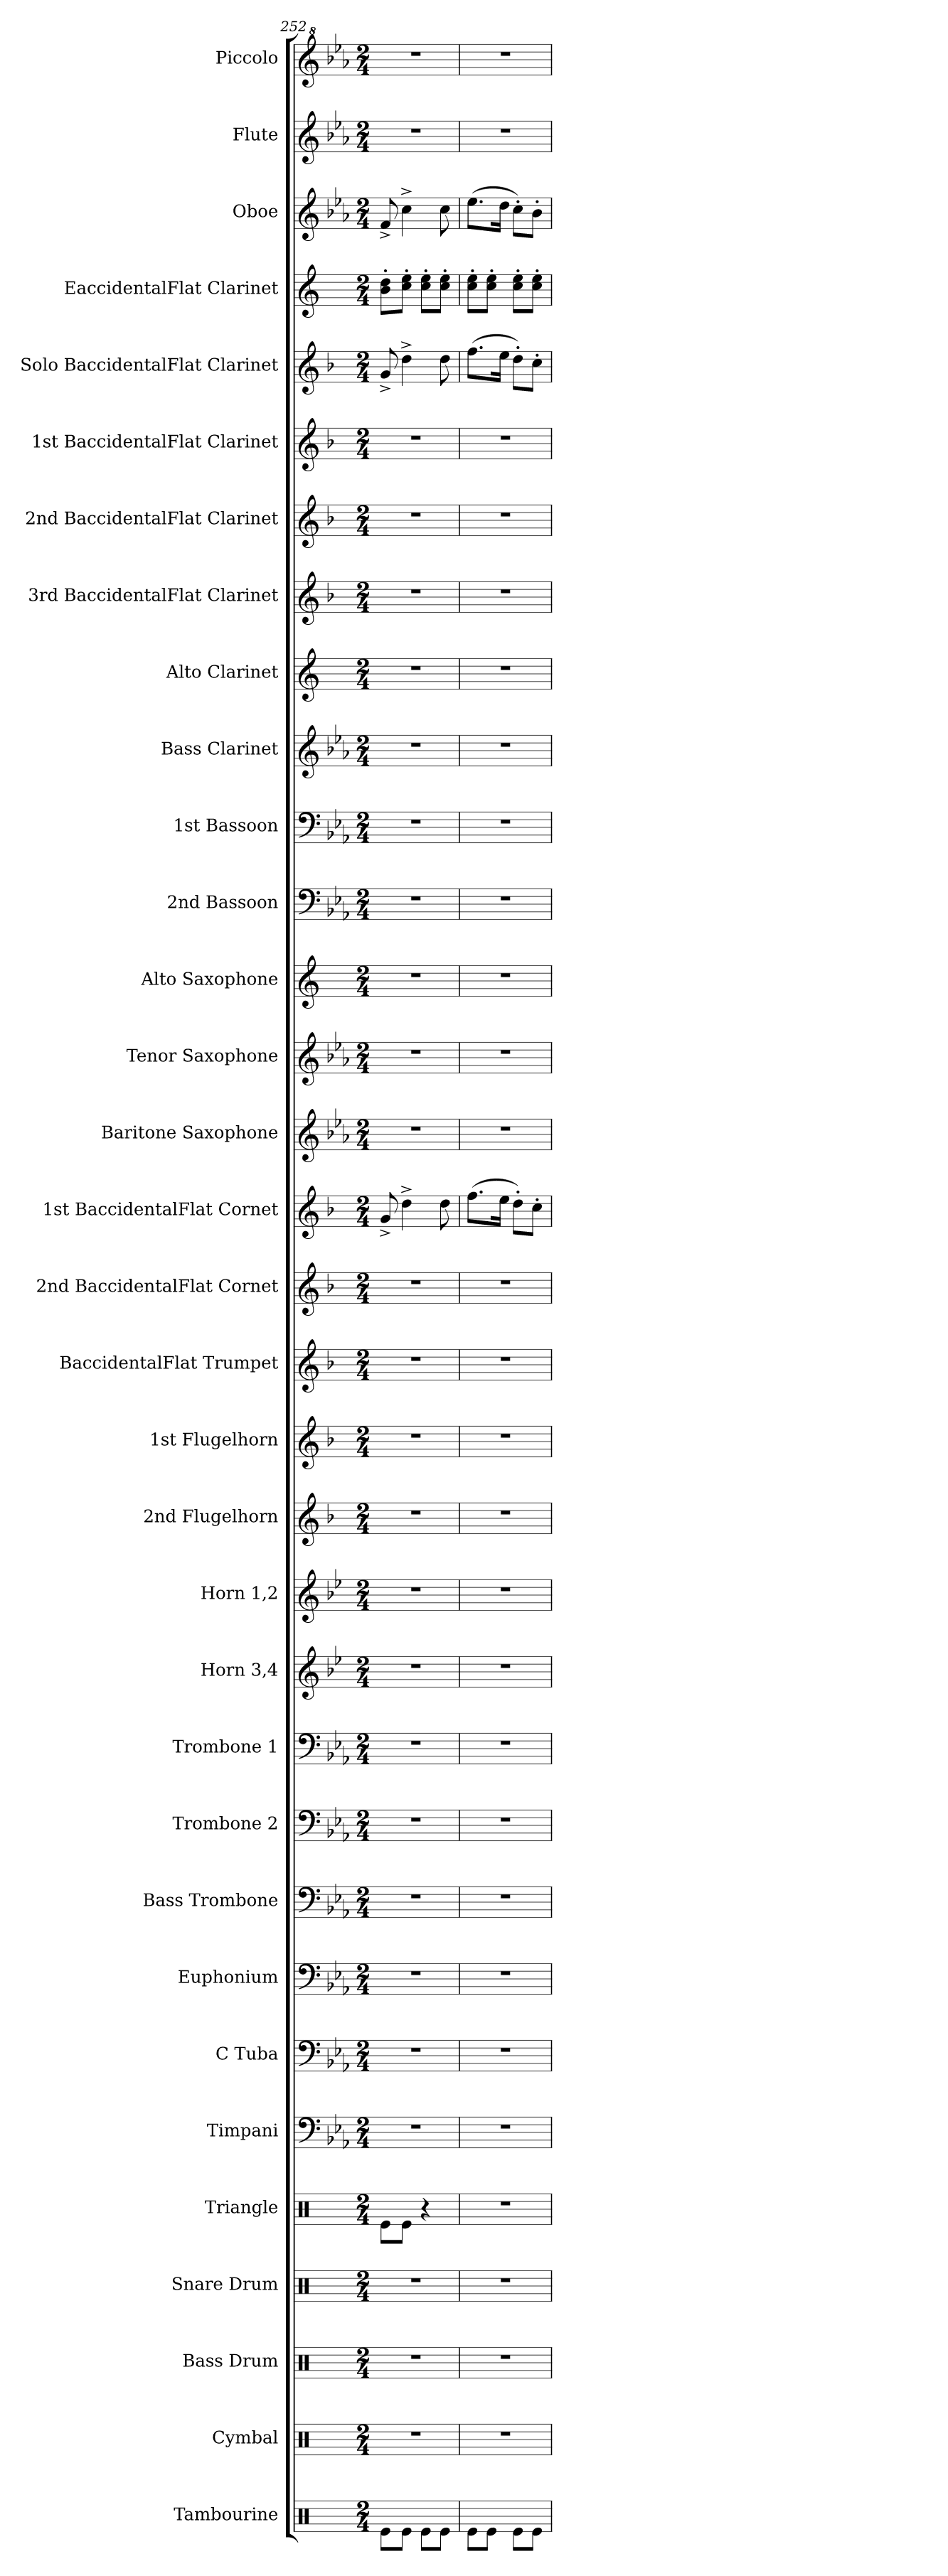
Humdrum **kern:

**kern	**kern	**kern	**kern	**kern	**kern	**kern	**kern	**kern	**kern	**kern	**kern	**kern	**kern	**kern	**kern	**kern	**kern	**kern	**kern	**kern	**kern	**kern	**kern	**kern	**kern	**kern	**kern	**kern	**kern	**kern	**kern	**kern
*part33	*part32	*part31	*part30	*part29	*part28	*part27	*part26	*part25	*part24	*part23	*part22	*part21	*part20	*part19	*part18	*part17	*part16	*part15	*part14	*part13	*part12	*part11	*part10	*part9	*part8	*part7	*part6	*part5	*part4	*part3	*part2	*part1
*staff33	*staff32	*staff31	*staff30	*staff29	*staff28	*staff27	*staff26	*staff25	*staff24	*staff23	*staff22	*staff21	*staff20	*staff19	*staff18	*staff17	*staff16	*staff15	*staff14	*staff13	*staff12	*staff11	*staff10	*staff9	*staff8	*staff7	*staff6	*staff5	*staff4	*staff3	*staff2	*staff1
*I"Tambourine	*I"Cymbal	*I"Bass Drum	*I"Snare Drum	*I"Triangle	*I"Timpani	*I"C Tuba	*I"Euphonium	*I"Bass Trombone	*I"Trombone 2	*I"Trombone 1	*I"Horn 3,4	*I"Horn 1,2	*I"2nd Flugelhorn	*I"1st Flugelhorn	*I"BaccidentalFlat Trumpet	*I"2nd BaccidentalFlat Cornet	*I"1st BaccidentalFlat Cornet	*I"Baritone Saxophone	*I"Tenor Saxophone	*I"Alto Saxophone	*I"2nd Bassoon	*I"1st Bassoon	*I"Bass Clarinet	*I"Alto Clarinet	*I"3rd BaccidentalFlat Clarinet	*I"2nd BaccidentalFlat Clarinet	*I"1st BaccidentalFlat Clarinet	*I"Solo BaccidentalFlat Clarinet	*I"EaccidentalFlat Clarinet	*I"Oboe	*I"Flute	*I"Piccolo
*I'Tamb.	*I'Cym.	*I'B. Dr.	*I'Sn. Dr.	*I'Trgl.	*I'Timp.	*I'C Tu.	*I'Eu.	*I'B. Trb.	*I'Trb. 2	*I'Trb. 1	*I'Hn. 3,4	*I'Hn. 1,2	*I'2nd Flghn.	*I'1st Flghn.	*I'BaccidentalFlat Tpt.	*I'2nd BaccidentalFlat Cnt.	*I'1st BaccidentalFlat Cnt.	*I'Bar. Sax.	*I'T. Sax.	*I'A. Sax.	*I'2nd Bsn.	*I'1st Bsn.	*I'B. Cl.	*I'A. Cl.	*I'3rd BaccidentalFlat Cl.	*I'2nd BaccidentalFlat Cl.	*I'1st BaccidentalFlat Cl.	*I'Solo BaccidentalFlat Cl.	*I'EaccidentalFlat Cl.	*I'Ob.	*I'Fl.	*I'Picc.
*clefX	*clefX	*clefX	*clefX	*clefX	*clefF4	*clefF4	*clefF4	*clefF4	*clefF4	*clefF4	*clefG2	*clefG2	*clefG2	*clefG2	*clefG2	*clefG2	*clefG2	*clefG2	*clefG2	*clefG2	*clefF4	*clefF4	*clefG2	*clefG2	*clefG2	*clefG2	*clefG2	*clefG2	*clefG2	*clefG2	*clefG2	*clefG^2
*	*	*	*	*	*	*	*	*	*	*	*ITrd4c7	*ITrd4c7	*ITrd1c2	*ITrd1c2	*ITrd1c2	*ITrd1c2	*ITrd1c2	*ITrd12c21	*ITrd8c14	*ITrd5c9	*	*	*ITrd8c14	*ITrd5c9	*ITrd1c2	*ITrd1c2	*ITrd1c2	*ITrd1c2	*ITrd-2c-3	*	*	*ITrd-7c-12
*k[]	*k[]	*k[]	*k[]	*k[]	*k[b-e-a-]	*k[b-e-a-]	*k[b-e-a-]	*k[b-e-a-]	*k[b-e-a-]	*k[b-e-a-]	*k[b-e-a-]	*k[b-e-a-]	*k[b-e-a-]	*k[b-e-a-]	*k[b-e-a-]	*k[b-e-a-]	*k[b-e-a-]	*k[b-e-a-]	*k[b-e-a-]	*k[b-e-a-]	*k[b-e-a-]	*k[b-e-a-]	*k[b-e-a-]	*k[b-e-a-]	*k[b-e-a-]	*k[b-e-a-]	*k[b-e-a-]	*k[b-e-a-]	*k[b-e-a-]	*k[b-e-a-]	*k[b-e-a-]	*k[b-e-a-]
*M2/4	*M2/4	*M2/4	*M2/4	*M2/4	*M2/4	*M2/4	*M2/4	*M2/4	*M2/4	*M2/4	*M2/4	*M2/4	*M2/4	*M2/4	*M2/4	*M2/4	*M2/4	*M2/4	*M2/4	*M2/4	*M2/4	*M2/4	*M2/4	*M2/4	*M2/4	*M2/4	*M2/4	*M2/4	*M2/4	*M2/4	*M2/4	*M2/4
=252	=252	=252	=252	=252	=252	=252	=252	=252	=252	=252	=252	=252	=252	=252	=252	=252	=252	=252	=252	=252	=252	=252	=252	=252	=252	=252	=252	=252	=252	=252	=252	=252
8Re\L	2r	2r	2r	8Re\L	2r	2r	2r	2r	2r	2r	2r	2r	2r	2r	2r	2r	8f^/	2r	2r	2r	2r	2r	2r	2r	2r	2r	2r	8f^/	8dd\' 8ff\'L	8f^/	2r	2r
8Re\J	.	.	.	8Re\J	.	.	.	.	.	.	.	.	.	.	.	.	4cc^\	.	.	.	.	.	.	.	.	.	.	4cc^\	8ee-\' 8gg\'J	4cc^\	.	.
8Re\L	.	.	.	4r	.	.	.	.	.	.	.	.	.	.	.	.	.	.	.	.	.	.	.	.	.	.	.	.	8ee-\' 8gg\'L	.	.	.
8Re\J	.	.	.	.	.	.	.	.	.	.	.	.	.	.	.	.	8cc\	.	.	.	.	.	.	.	.	.	.	8cc\	8ee-\' 8gg\'J	8cc\	.	.
=253	=253	=253	=253	=253	=253	=253	=253	=253	=253	=253	=253	=253	=253	=253	=253	=253	=253	=253	=253	=253	=253	=253	=253	=253	=253	=253	=253	=253	=253	=253	=253	=253
8Re\L	2r	2r	2r	2r	2r	2r	2r	2r	2r	2r	2r	2r	2r	2r	2r	2r	(8.ee-\L	2r	2r	2r	2r	2r	2r	2r	2r	2r	2r	(8.ee-\L	8ee-\' 8gg\'L	(8.ee-\L	2r	2r
8Re\J	.	.	.	.	.	.	.	.	.	.	.	.	.	.	.	.	.	.	.	.	.	.	.	.	.	.	.	.	8ee-\' 8gg\'J	.	.	.
.	.	.	.	.	.	.	.	.	.	.	.	.	.	.	.	.	16dd\Jk	.	.	.	.	.	.	.	.	.	.	16dd\Jk	.	16dd\Jk	.	.
8Re\L	.	.	.	.	.	.	.	.	.	.	.	.	.	.	.	.	8cc'\L)	.	.	.	.	.	.	.	.	.	.	8cc'\L)	8ee-\' 8gg\'L	8cc'\L)	.	.
8Re\J	.	.	.	.	.	.	.	.	.	.	.	.	.	.	.	.	8b-'\J	.	.	.	.	.	.	.	.	.	.	8b-'\J	8ee-\' 8gg\'J	8b-'\J	.	.
=	=	=	=	=	=	=	=	=	=	=	=	=	=	=	=	=	=	=	=	=	=	=	=	=	=	=	=	=	=	=	=	=
*-	*-	*-	*-	*-	*-	*-	*-	*-	*-	*-	*-	*-	*-	*-	*-	*-	*-	*-	*-	*-	*-	*-	*-	*-	*-	*-	*-	*-	*-	*-	*-	*-
